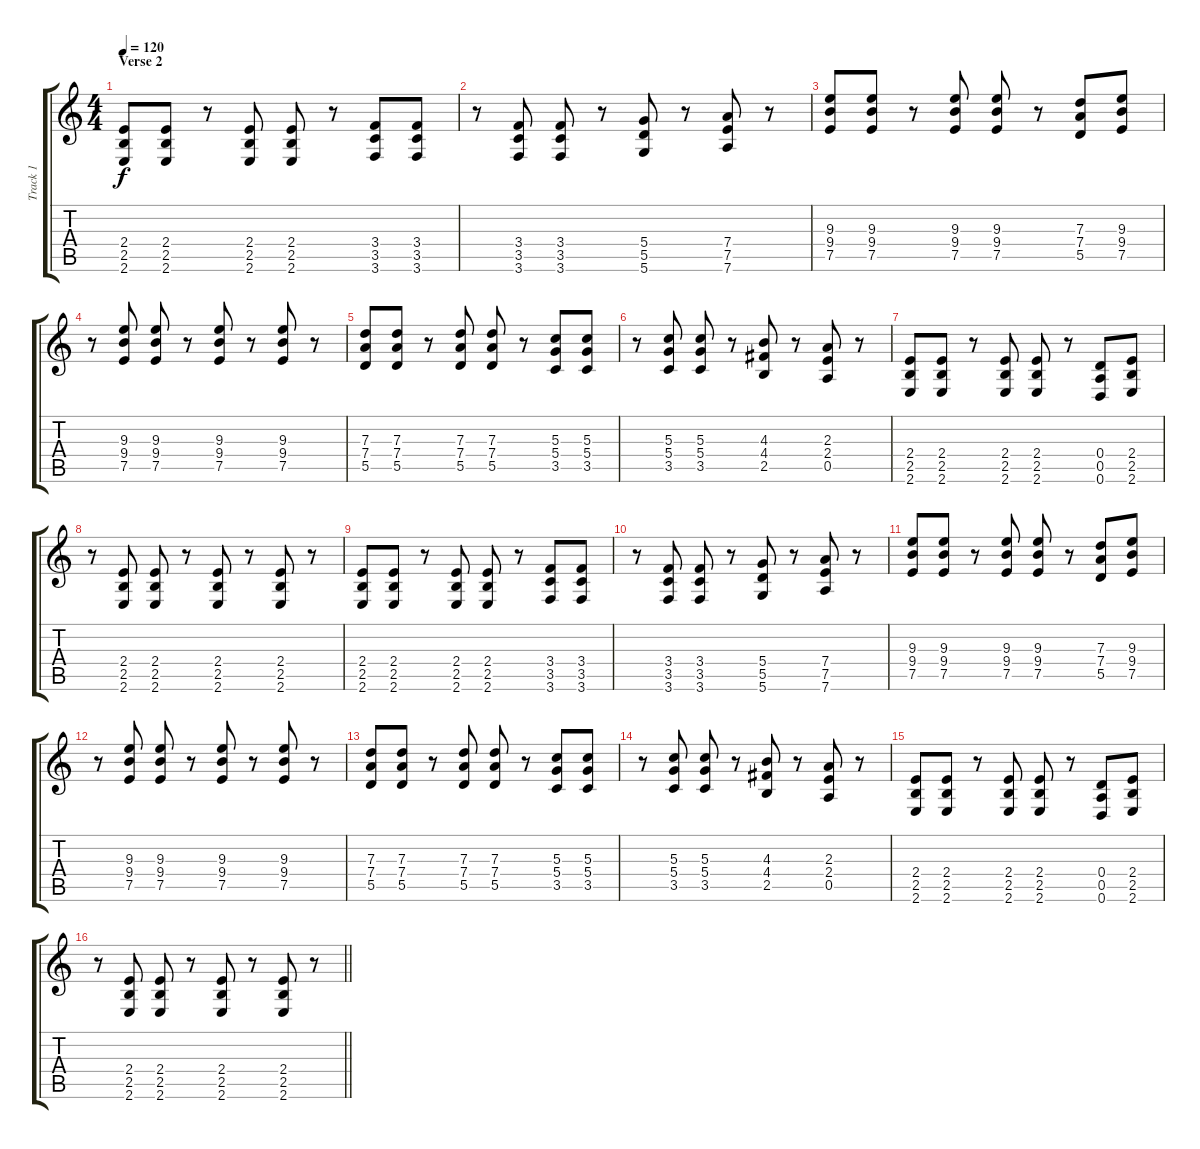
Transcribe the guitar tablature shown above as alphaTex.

\track ("Track 1" "Track 1") {instrument distortionguitar}
\staff {score tabs}
\tuning (E4 B3 G3 D3 A2 D2) {hide}
\ts (4 4)
\section ("" "Verse 2")
\tempo 120
\clef g2
\ks c
(2.4 2.5 2.6).8{dy f} (2.4 2.5 2.6).8 r.8 (2.4 2.5 2.6).8 (2.4 2.5 2.6).8 r.8 (3.4 3.5 3.6).8 (3.4 3.5 3.6).8 |
r.8 (3.4 3.5 3.6).8 (3.4 3.5 3.6).8 r.8 (5.4 5.5 5.6).8 r.8 (7.4 7.5 7.6).8 r.8 |
(9.3 9.4 7.5).8 (9.3 9.4 7.5).8 r.8 (9.3 9.4 7.5).8 (9.3 9.4 7.5).8 r.8 (7.3 7.4 5.5).8 (9.3 9.4 7.5).8 |
r.8 (9.3 9.4 7.5).8 (9.3 9.4 7.5).8 r.8 (9.3 9.4 7.5).8 r.8 (9.3 9.4 7.5).8 r.8 |
(7.3 7.4 5.5).8 (7.3 7.4 5.5).8 r.8 (7.3 7.4 5.5).8 (7.3 7.4 5.5).8 r.8 (5.3 5.4 3.5).8 (5.3 5.4 3.5).8 |
r.8 (5.3 5.4 3.5).8 (5.3 5.4 3.5).8 r.8 (4.3 4.4 2.5).8 r.8 (2.3 2.4 0.5).8 r.8 |
(2.4 2.5 2.6).8 (2.4 2.5 2.6).8 r.8 (2.4 2.5 2.6).8 (2.4 2.5 2.6).8 r.8 (0.4 0.5 0.6).8 (2.4 2.5 2.6).8 |
r.8 (2.4 2.5 2.6).8 (2.4 2.5 2.6).8 r.8 (2.4 2.5 2.6).8 r.8 (2.4 2.5 2.6).8 r.8 |
(2.4 2.5 2.6).8 (2.4 2.5 2.6).8 r.8 (2.4 2.5 2.6).8 (2.4 2.5 2.6).8 r.8 (3.4 3.5 3.6).8 (3.4 3.5 3.6).8 |
r.8 (3.4 3.5 3.6).8 (3.4 3.5 3.6).8 r.8 (5.4 5.5 5.6).8 r.8 (7.4 7.5 7.6).8 r.8 |
(9.3 9.4 7.5).8 (9.3 9.4 7.5).8 r.8 (9.3 9.4 7.5).8 (9.3 9.4 7.5).8 r.8 (7.3 7.4 5.5).8 (9.3 9.4 7.5).8 |
r.8 (9.3 9.4 7.5).8 (9.3 9.4 7.5).8 r.8 (9.3 9.4 7.5).8 r.8 (9.3 9.4 7.5).8 r.8 |
(7.3 7.4 5.5).8 (7.3 7.4 5.5).8 r.8 (7.3 7.4 5.5).8 (7.3 7.4 5.5).8 r.8 (5.3 5.4 3.5).8 (5.3 5.4 3.5).8 |
r.8 (5.3 5.4 3.5).8 (5.3 5.4 3.5).8 r.8 (4.3 4.4 2.5).8 r.8 (2.3 2.4 0.5).8 r.8 |
(2.4 2.5 2.6).8 (2.4 2.5 2.6).8 r.8 (2.4 2.5 2.6).8 (2.4 2.5 2.6).8 r.8 (0.4 0.5 0.6).8 (2.4 2.5 2.6).8 |
\barLineRight lightlight
r.8 (2.4 2.5 2.6).8 (2.4 2.5 2.6).8 r.8 (2.4 2.5 2.6).8 r.8 (2.4 2.5 2.6).8 r.8
